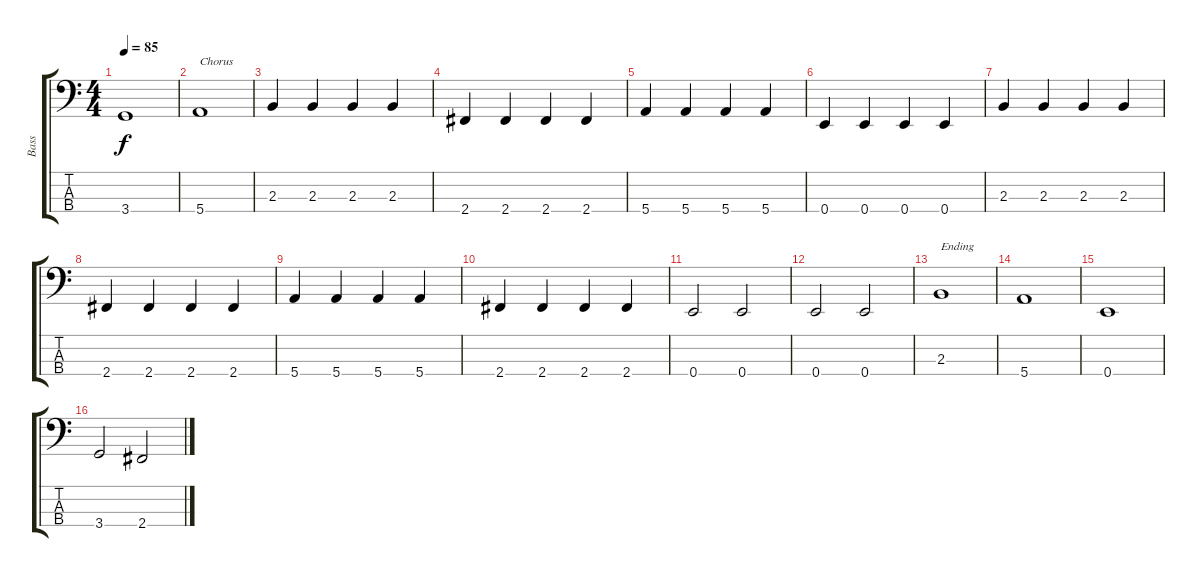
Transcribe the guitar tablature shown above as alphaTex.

\track ("Bass" "Bass") {instrument slapbass1}
\staff {score tabs}
\tuning (G2 D2 A1 E1) {hide}
\ts (4 4)
\tempo 85
\clef f4
\ks c
3.4.1{dy f} |
5.4.1{txt "Chorus"} |
2.3.4 2.3.4 2.3.4 2.3.4 |
2.4.4 2.4.4 2.4.4 2.4.4 |
5.4.4 5.4.4 5.4.4 5.4.4 |
0.4.4 0.4.4 0.4.4 0.4.4 |
2.3.4 2.3.4 2.3.4 2.3.4 |
2.4.4 2.4.4 2.4.4 2.4.4 |
5.4.4 5.4.4 5.4.4 5.4.4 |
2.4.4 2.4.4 2.4.4 2.4.4 |
0.4.2 0.4.2 |
0.4.2 0.4.2 |
2.3.1{txt "Ending"} |
5.4.1 |
0.4.1 |
3.4.2 2.4.2
